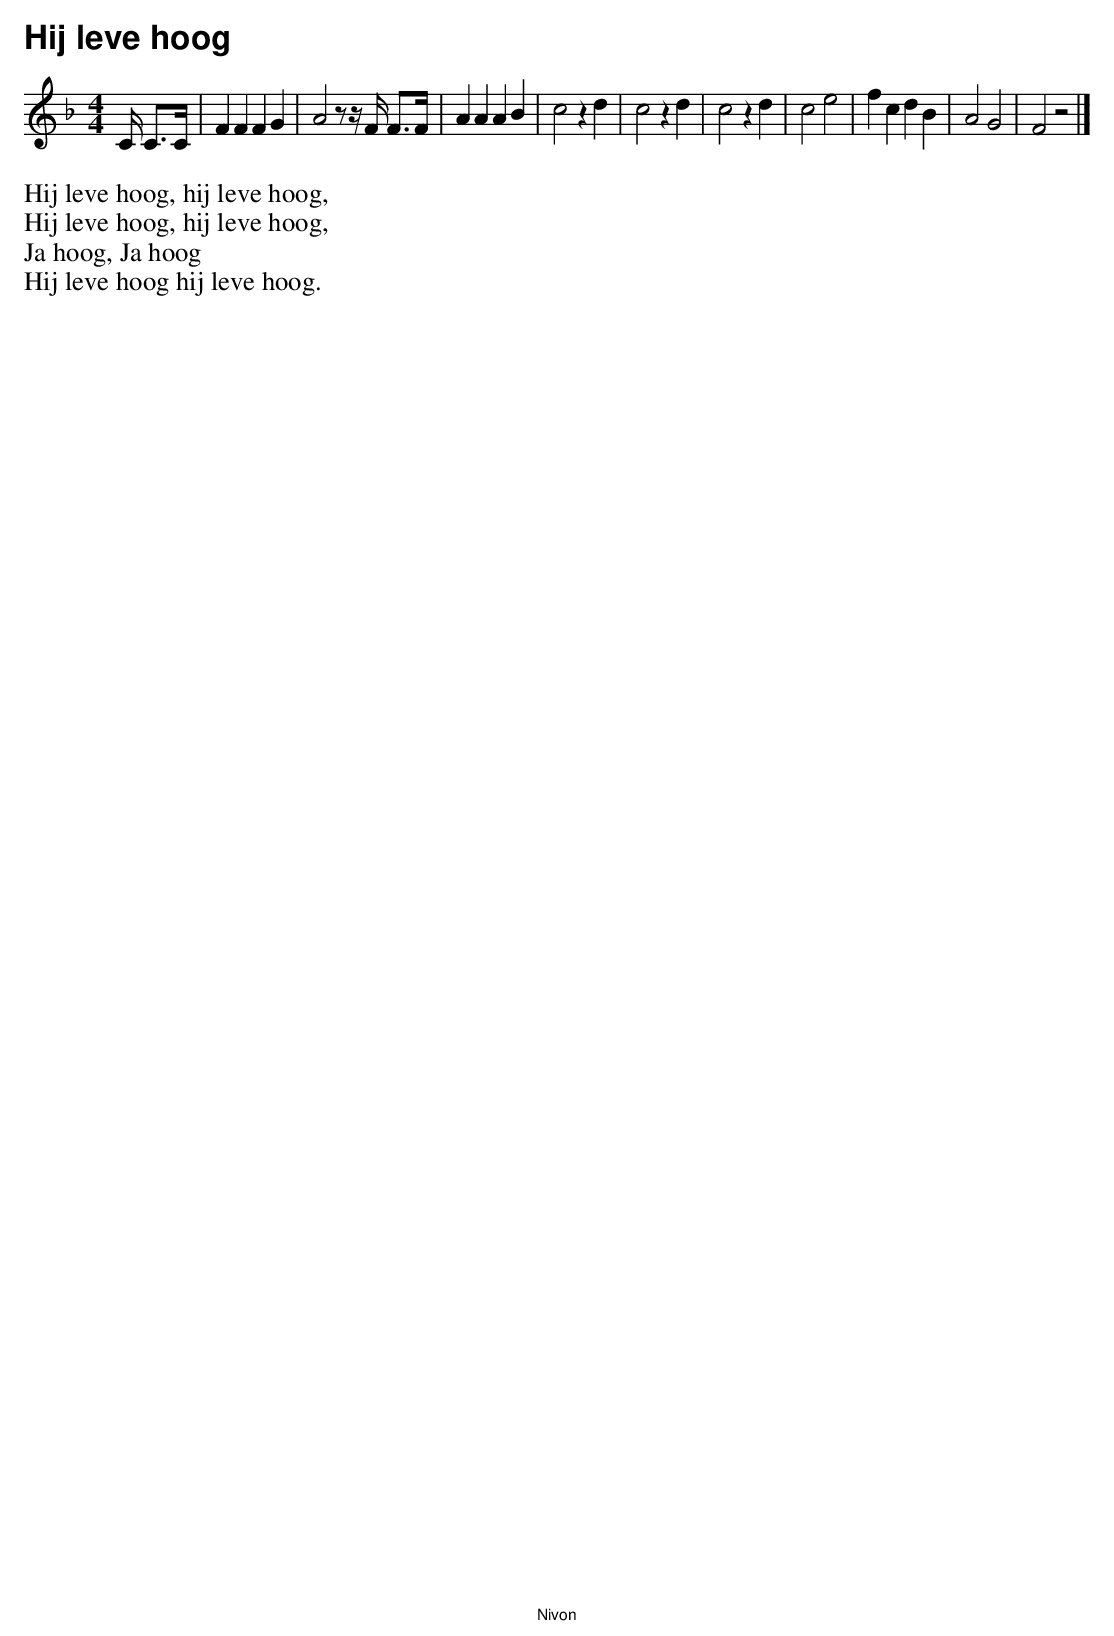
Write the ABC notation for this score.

X:1
T:Hij leve hoog
L:1/8
M:4/4
K:Fmaj
V:1 clef=treble
C/2 C>C|F2F2F2G2|A4z z/2 F/2 F>F|A2A2A2B2|c4z2d2|
c4z2d2|c4z2d2|c4e4|f2c2d2B2|A4G4|F4z4|]
%%begintext
Hij leve hoog, hij leve hoog,
Hij leve hoog, hij leve hoog,
Ja hoog, Ja hoog
Hij leve hoog hij leve hoog.
